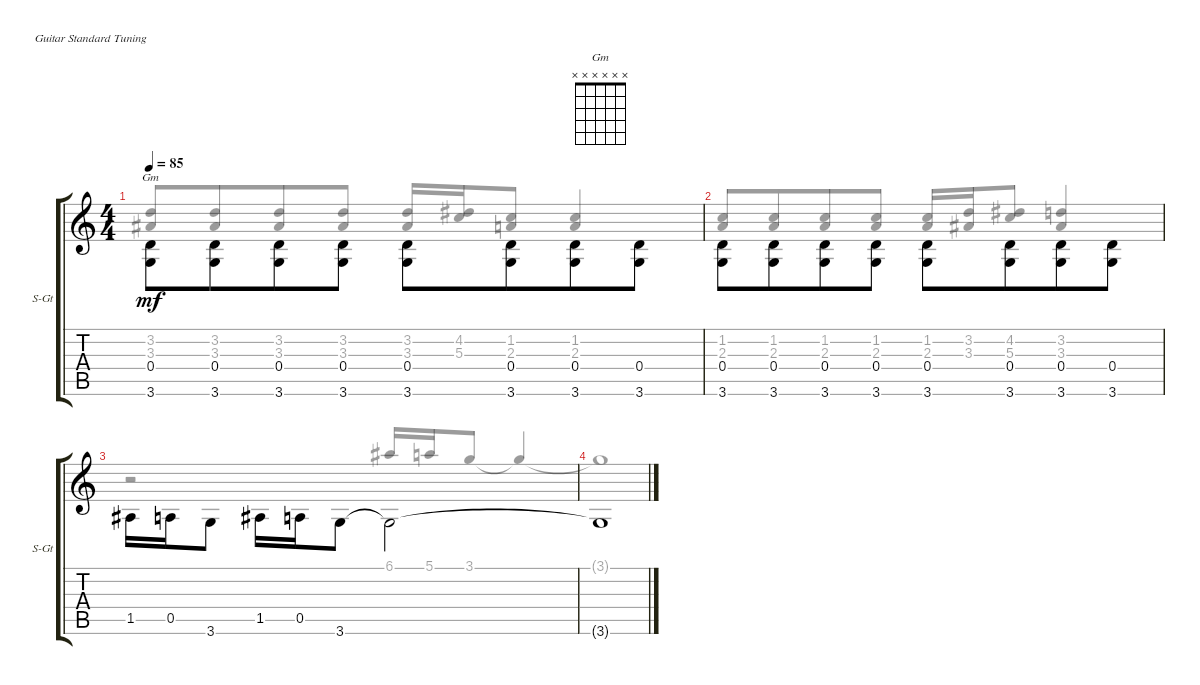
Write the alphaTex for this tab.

\defaultSystemsLayout 4
\bracketExtendMode groupsimilarinstruments
\useSystemSignSeparator
\singleTrackTrackNamePolicy allsystems
\multiTrackTrackNamePolicy allsystems
\firstSystemTrackNameOrientation horizontal
\otherSystemsTrackNameOrientation horizontal
\track ("Steel Guitar" "S-Gt") {instrument acousticguitarsteel}
\staff {score tabs}
\tuning (E4 B3 G3 D3 A2 E2)
\chord ("Gm" x x x x x x)
\voice
\ts (4 4)
\beaming (8 4 4)
\tempo 85
\clef g2
\ks c
(3.6 0.4).8{ch "Gm" dy mf beam invert} (3.6 0.4).8 (3.6 0.4).8 (3.6 0.4).8 (3.6 0.4).8{beam invert} (3.6 0.4).8 (3.6 0.4).8 (3.6 0.4).8 |
(3.6 0.4).8{beam invert} (3.6 0.4).8 (3.6 0.4).8 (3.6 0.4).8 (3.6 0.4).8{beam invert} (3.6 0.4).8 (3.6 0.4).8 (3.6 0.4).8 |
1.5.16{beam invert} 0.5.16 3.6.8{beam split} 1.5.16{beam invert} 0.5.16 3.6.8 3.6{t}.2{beam invert} |
3.6{t}.1{beam invert}
\voice
\clef g2
\ottava regular
\simile none
\ks c
(3.3 3.2).8{dy mf beam invert} (3.3 3.2).8{beam merge} (3.3 3.2).8 (3.3 3.2).8 (3.3 3.2).16{beam invert} (4.2 5.3).16 (2.3 1.2).8 (2.3 1.2).4{beam invert} |
(2.3 1.2).8{beam invert} (1.2 2.3).8 (1.2 2.3).8 (1.2 2.3).8 (1.2 2.3).16{beam invert} (3.3 3.2).16 (4.2 5.3).8 (3.3 3.2).4{beam invert} |
r.2 6.1.16{beam invert} 5.1.16 3.1.8 3.1{t}.4{beam invert} |
3.1{t}.1
